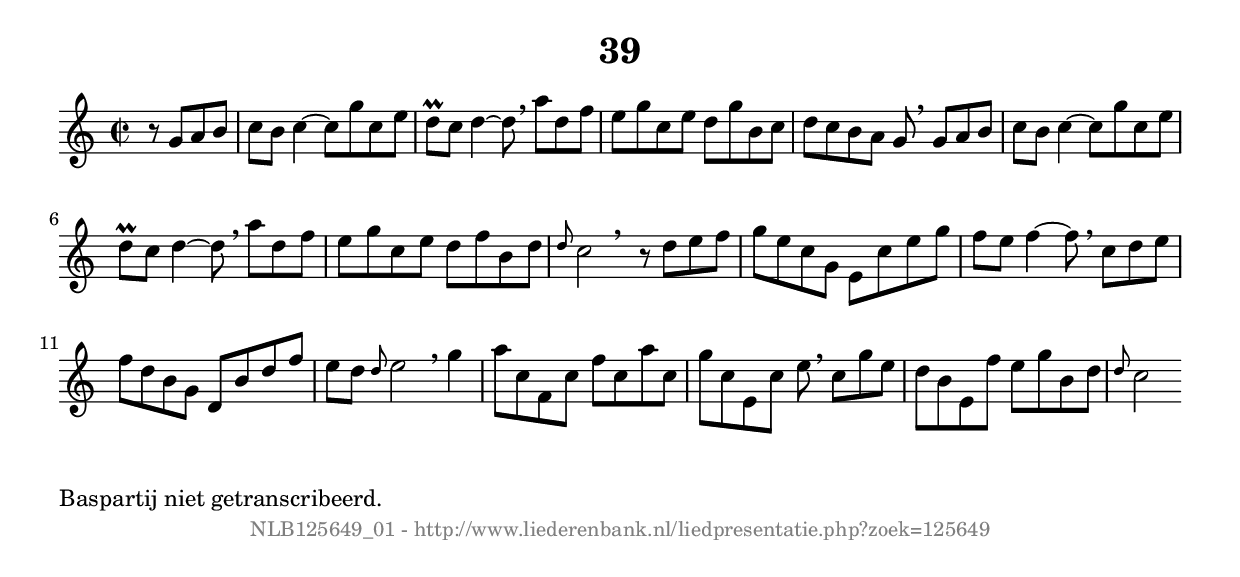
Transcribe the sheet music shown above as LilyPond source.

%
% produced by wce2krn 1.64 (7 June 2014)
%
\version"2.16"
#(append! paper-alist '(("long" . (cons (* 210 mm) (* 2000 mm)))))
#(set-default-paper-size "long")
sb = {\breathe}
mBreak = {\breathe }
bBreak = {\breathe }
x = {\once\override NoteHead #'style = #'cross }
gl=\glissando
itime={\override Staff.TimeSignature #'stencil = ##f }
ficta = {\once\set suggestAccidentals = ##t}
fine = {\once\override Score.RehearsalMark #'self-alignment-X = #1 \mark \markup {\italic{Fine}}}
dc = {\once\override Score.RehearsalMark #'self-alignment-X = #1 \mark \markup {\italic{D.C.}}}
dcf = {\once\override Score.RehearsalMark #'self-alignment-X = #1 \mark \markup {\italic{D.C. al Fine}}}
dcc = {\once\override Score.RehearsalMark #'self-alignment-X = #1 \mark \markup {\italic{D.C. al Coda}}}
ds = {\once\override Score.RehearsalMark #'self-alignment-X = #1 \mark \markup {\italic{D.S.}}}
dsf = {\once\override Score.RehearsalMark #'self-alignment-X = #1 \mark \markup {\italic{D.S. al Fine}}}
dsc = {\once\override Score.RehearsalMark #'self-alignment-X = #1 \mark \markup {\italic{D.S. al Coda}}}
pv = {\set Score.repeatCommands = #'((volta "1"))}
sv = {\set Score.repeatCommands = #'((volta "2"))}
tv = {\set Score.repeatCommands = #'((volta "3"))}
qv = {\set Score.repeatCommands = #'((volta "4"))}
xv = {\set Score.repeatCommands = #'((volta #f))}
\header{ tagline = ""
title = "39"
}
\score {{
\key c \major
\relative g'
{
\set melismaBusyProperties = #'()
\partial 32*16
\time 2/2
\tempo 4=120
\override Score.MetronomeMark #'transparent = ##t
\override Score.RehearsalMark #'break-visibility = #(vector #t #t #f)
r8 g a b c b c4~ c8 g' c, e d\prall c d4~ d8 \sb a' d, f e g c, e d g b, c d c b a g \mBreak
g8 a b c b c4~ c8 g' c, e d\prall c d4~ d8 \sb a' d, f e g c, e d f b, d \grace {d8} c2 \bar ":|:" \bBreak
r8 d e f g e c g e c' e g f e f4~ f8 \sb c d e f d b g d b' d f e d \grace {d8} e2 \mBreak
g4 a8 c, f, c' f c a' c, g' c, e, c' e \sb c g' e d b e, f' e g b, d \grace {d8} c2 \bar ":|:"
 }}
 \midi { }
 \layout {
            indent = 0.0\cm
}
}
\markup { \wordwrap-string #" 
Baspartij niet getranscribeerd.
"}
\markup { \vspace #0 } \markup { \with-color #grey \fill-line { \center-column { \smaller "NLB125649_01 - http://www.liederenbank.nl/liedpresentatie.php?zoek=125649" } } }
